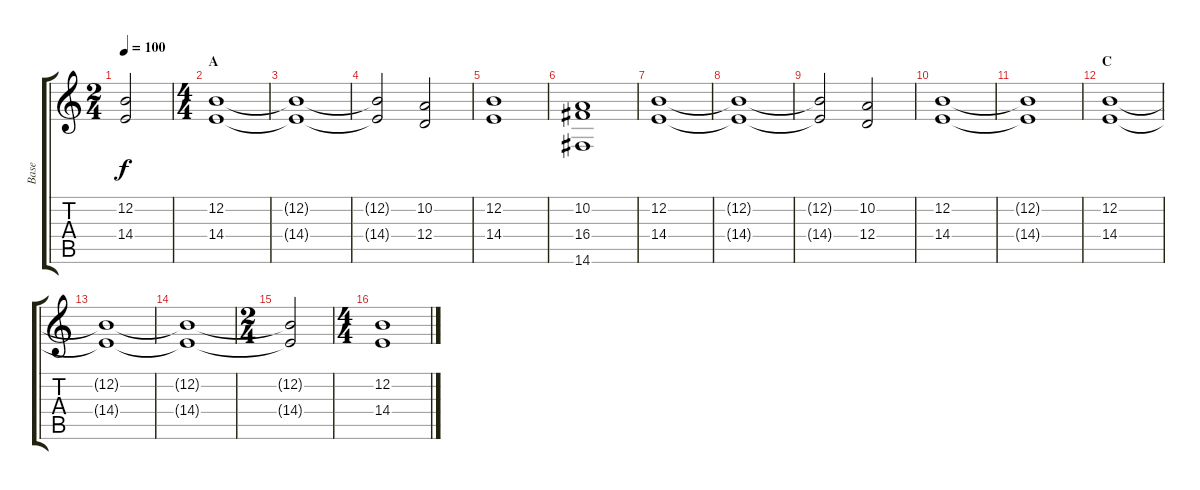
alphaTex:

\track ("Base" "Base") {instrument pad5bowed}
\staff {score tabs}
\tuning (E4 B3 G3 D3 A2 E2) {hide}
\ts (2 4)
\tempo 100
\clef g2
\ks c
(12.2{t} 14.4{t}).2{dy f} |
\ts (4 4)
\section ("" "A")
(12.2 14.4).1 |
(12.2{t} 14.4{t}).1 |
(12.2{t} 14.4{t}).2 (10.2 12.4).2 |
(12.2 14.4).1 |
(10.2 16.4 14.6).1 |
(12.2 14.4).1 |
(12.2{t} 14.4{t}).1 |
(12.2{t} 14.4{t}).2 (10.2 12.4).2 |
(12.2 14.4).1 |
(12.2{t} 14.4{t}).1 |
\section ("" "C")
(12.2 14.4).1 |
(12.2{t} 14.4{t}).1 |
(12.2{t} 14.4{t}).1 |
\ts (2 4)
(12.2{t} 14.4{t}).2 |
\ts (4 4)
(12.2 14.4).1
